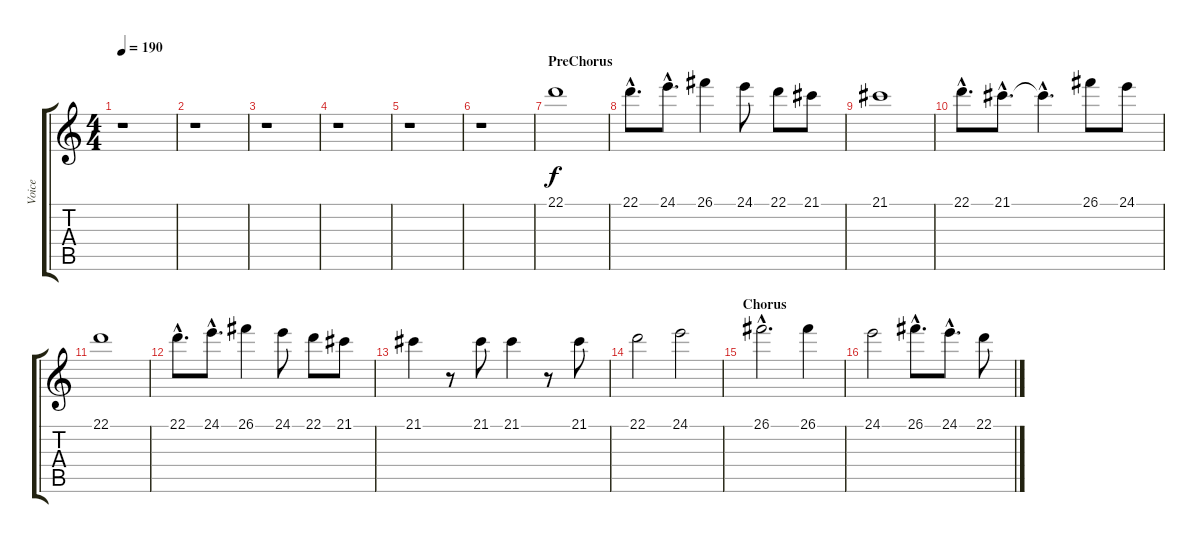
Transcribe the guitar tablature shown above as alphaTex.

\track ("Voice" "Voice") {instrument lead6voice}
\staff {score tabs}
\tuning (E4 B3 G3 D3 A2 E2) {hide}
\ts (4 4)
\tempo 190
\clef g2
\ks c
r.1{dy f} |
r.1 |
r.1 |
r.1 |
r.1 |
r.1 |
\section ("" "PreChorus")
22.1.1 |
22.1{hac}.8{d} 24.1{hac}.8{d} 26.1.4 24.1.8 22.1.8 21.1.8 |
21.1.1 |
22.1{hac}.8{d} 21.1{hac}.8{d} 21.1{hac t}.4{d} 26.1.8 24.1.8 |
22.1.1 |
22.1{hac}.8{d} 24.1{hac}.8{d} 26.1.4 24.1.8 22.1.8 21.1.8 |
21.1.4 r.8 21.1.8 21.1.4 r.8 21.1.8 |
22.1.2 24.1.2 |
\section ("" "Chorus")
26.1{hac}.2{d} 26.1.4 |
24.1.2 26.1{hac}.8{d} 24.1{hac}.8{d} 22.1.8
